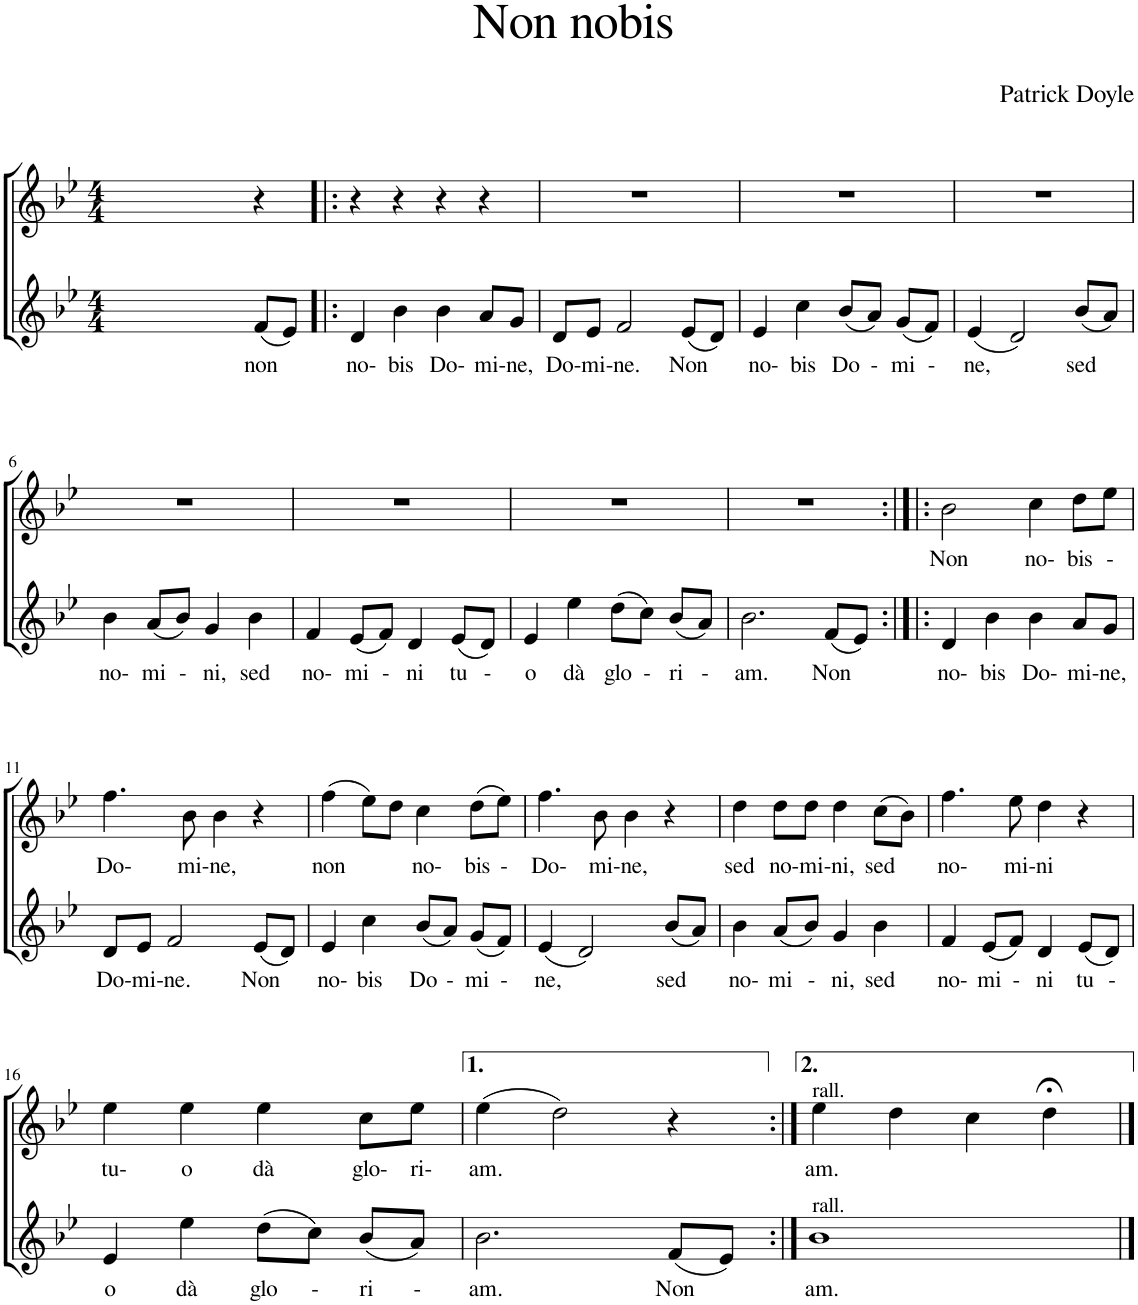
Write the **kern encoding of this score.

**kern	**text	**kern	**text
*part2	*part2	*part1	*part1
*staff2	*staff2	*staff1	*staff1
*I"Alto	*	*I"Soprano	*
*clefG2	*	*clefG2	*
*k[b-e-]	*	*k[b-e-]	*
*M4/4	*	*M4/4	*
=1	=1	=1	=1
2.ryy	.	4ryy	.
.	.	4ryy	.
.	.	4ryy	.
!	!LO:LY:b	!	!
(8f/L	non	4r	.
8e-/J)	.	.	.
=2!|:	=2!|:	=2!|:	=2!|:
!	!LO:LY:b	!	!
4d/	no-	4r	.
!	!LO:LY:b	!	!
4b-\	bis	4r	.
!	!LO:LY:b	!	!
4b-\	Do-	4r	.
!	!LO:LY:b	!	!
8a/L	mi-	4r	.
!	!LO:LY:b	!	!
8g/J	ne,	.	.
=3	=3	=3	=3
!	!LO:LY:b	!	!
8d/L	Do-	1r	.
!	!LO:LY:b	!	!
8e-/J	mi-	.	.
!	!LO:LY:b	!	!
2f/	ne.	.	.
!	!LO:LY:b	!	!
(8e-/L	Non	.	.
8d/J)	.	.	.
=4	=4	=4	=4
!	!LO:LY:b	!	!
4e-/	no-	1r	.
!	!LO:LY:b	!	!
4cc\	bis	.	.
!	!LO:LY:b	!	!
(8b-/L	Do	.	.
!	!LO:LY:b	!	!
8a/J)	-	.	.
!	!LO:LY:b	!	!
(8g/L	mi	.	.
!	!LO:LY:b	!	!
8f/J)	-	.	.
=5	=5	=5	=5
!	!LO:LY:b	!	!
(4e-/	ne,	1r	.
2d/)	.	.	.
!	!LO:LY:b	!	!
(8b-/L	sed	.	.
8a/J)	.	.	.
!!LO:LB:g=z
=6	=6	=6	=6
!	!LO:LY:b	!	!
4b-\	no-	1r	.
!	!LO:LY:b	!	!
(8a/L	mi	.	.
!	!LO:LY:b	!	!
8b-/J)	-	.	.
!	!LO:LY:b	!	!
4g/	ni,	.	.
!	!LO:LY:b	!	!
4b-\	sed	.	.
=7	=7	=7	=7
!	!LO:LY:b	!	!
4f/	no-	1r	.
!	!LO:LY:b	!	!
(8e-/L	mi	.	.
!	!LO:LY:b	!	!
8f/J)	-	.	.
!	!LO:LY:b	!	!
4d/	ni	.	.
!	!LO:LY:b	!	!
(8e-/L	tu	.	.
!	!LO:LY:b	!	!
8d/J)	-	.	.
=8	=8	=8	=8
!	!LO:LY:b	!	!
4e-/	o	1r	.
!	!LO:LY:b	!	!
4ee-\	dà	.	.
!	!LO:LY:b	!	!
(8dd\L	glo	.	.
!	!LO:LY:b	!	!
8cc\J)	-	.	.
!	!LO:LY:b	!	!
(8b-/L	ri	.	.
!	!LO:LY:b	!	!
8a/J)	-	.	.
=9	=9	=9	=9
!	!LO:LY:b	!	!
2.b-\	am.	1r	.
!	!LO:LY:b	!	!
(8f/L	Non	.	.
8e-/J)	.	.	.
=10:|!|:	=10:|!|:	=10:|!|:	=10:|!|:
!	!LO:LY:b	!	!LO:LY:b
4d/	no-	2b-\	Non
!	!LO:LY:b	!	!
4b-\	bis	.	.
!	!LO:LY:b	!	!LO:LY:b
4b-\	Do-	4cc\	no-
!	!LO:LY:b	!	!LO:LY:b
8a/L	mi-	8dd\L	bis
!	!LO:LY:b	!	!LO:LY:b
8g/J	ne,	8ee-\J	-
!!LO:LB:g=z
=11	=11	=11	=11
!	!LO:LY:b	!	!LO:LY:b
8d/L	Do-	4.ff\	Do-
!	!LO:LY:b	!	!
8e-/J	mi-	.	.
!	!LO:LY:b	!	!
2f/	ne.	.	.
!	!	!	!LO:LY:b
.	.	8b-\	mi-
!	!	!	!LO:LY:b
.	.	4b-\	ne,
!	!LO:LY:b	!	!
(8e-/L	Non	4r	.
8d/J)	.	.	.
=12	=12	=12	=12
!	!LO:LY:b	!	!LO:LY:b
4e-/	no-	(4ff\	non
!	!LO:LY:b	!	!
4cc\	bis	8ee-\L)	.
.	.	8dd\J	.
!	!LO:LY:b	!	!LO:LY:b
(8b-/L	Do	4cc\	no-
!	!LO:LY:b	!	!
8a/J)	-	.	.
!	!LO:LY:b	!	!LO:LY:b
(8g/L	mi	(8dd\L	bis
!	!LO:LY:b	!	!LO:LY:b
8f/J)	-	8ee-\J)	-
=13	=13	=13	=13
!	!LO:LY:b	!	!LO:LY:b
(4e-/	ne,	4.ff\	Do-
2d/)	.	.	.
!	!	!	!LO:LY:b
.	.	8b-\	mi-
!	!	!	!LO:LY:b
.	.	4b-\	ne,
!	!LO:LY:b	!	!
(8b-/L	sed	4r	.
8a/J)	.	.	.
=14	=14	=14	=14
!	!LO:LY:b	!	!LO:LY:b
4b-\	no-	4dd\	sed
!	!LO:LY:b	!	!LO:LY:b
(8a/L	mi	8dd\L	no-
!	!LO:LY:b	!	!LO:LY:b
8b-/J)	-	8dd\J	mi-
!	!LO:LY:b	!	!LO:LY:b
4g/	ni,	4dd\	ni,
!	!LO:LY:b	!	!LO:LY:b
4b-\	sed	(8cc\L	sed
.	.	8b-\J)	.
=15	=15	=15	=15
!	!LO:LY:b	!	!LO:LY:b
4f/	no-	4.ff\	no-
!	!LO:LY:b	!	!
(8e-/L	mi	.	.
!	!LO:LY:b	!	!LO:LY:b
8f/J)	-	8ee-\	mi-
!	!LO:LY:b	!	!LO:LY:b
4d/	ni	4dd\	ni
!	!LO:LY:b	!	!
(8e-/L	tu	4r	.
!	!LO:LY:b	!	!
8d/J)	-	.	.
!!LO:LB:g=z
=16	=16	=16	=16
!	!LO:LY:b	!	!LO:LY:b
4e-/	o	4ee-\	tu-
!	!LO:LY:b	!	!LO:LY:b
4ee-\	dà	4ee-\	o
!	!LO:LY:b	!	!LO:LY:b
(8dd\L	glo	4ee-\	dà
!	!LO:LY:b	!	!
8cc\J)	-	.	.
!	!LO:LY:b	!	!LO:LY:b
(8b-/L	ri	8cc\L	glo-
!	!LO:LY:b	!	!LO:LY:b
8a/J)	-	8ee-\J	ri-
=17	=17	=17	=17
!	!LO:LY:b	!	!LO:LY:b
2.b-\	am.	(4ee-\	am.
.	.	2dd\)	.
!	!LO:LY:b	!	!
(8f/L	Non	4r	.
8e-/J)	.	.	.
=18:|!	=18:|!	=18:|!	=18:|!
!	!	!LO:TX:a:t=rall.	!
!LO:TX:a:t=rall.	!	!	!
!	!LO:LY:b	!	!LO:LY:b
1b-	am.	4ee-\	am.
.	.	4dd\	.
.	.	4cc\	.
.	.	4dd;<\	.
==	==	==	==
*-	*-	*-	*-
